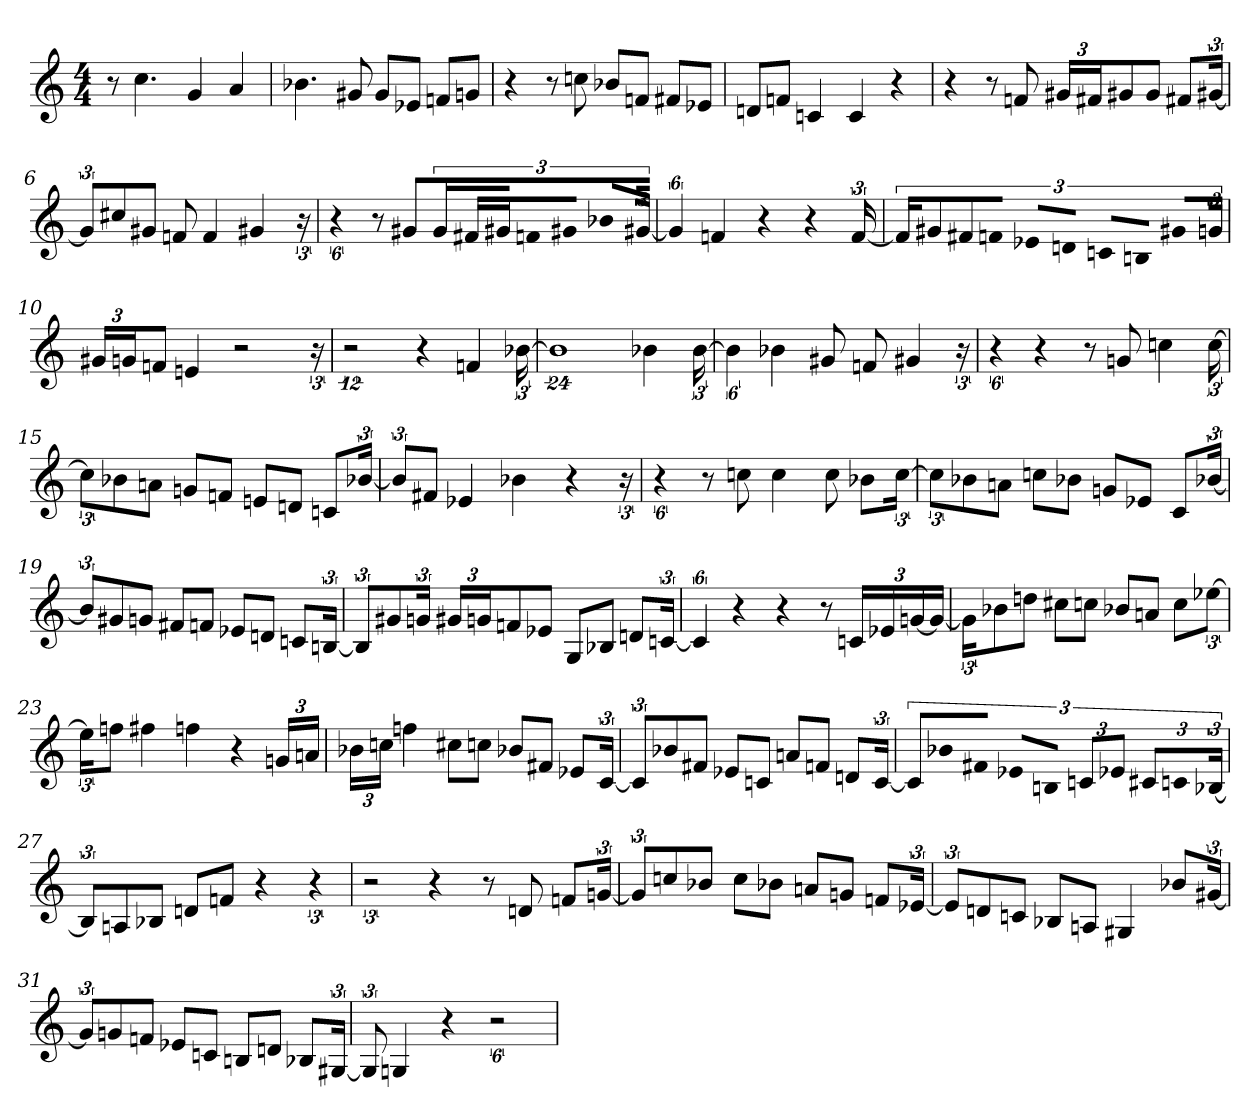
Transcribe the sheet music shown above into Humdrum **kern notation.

**kern
*part1
*staff1
*clefG2
*M4/4
=1
8r
4.cc
4g
4a
=2
4.b-X
8g#X
8g#/L
8e-X/J
8fn/L
8gn/J
=3
4r
8r
8ccn
8b-X/L
8fn/J
8f#X/L
8e-X/J
=4
8dn/L
8fn/J
4cn
4c
4r
=5
4r
8r
8fn
24g#X/LL
24f#X/J
8g#X/
8g#/J
8f#X/L
[24g#X/Jk
=6
12g#/L]
8cc#X/
8g#X/J
8fn
4f
4g#X
24r
=7
24%5r
8r
8g#X/L
24g#/Jk
24f#X/LL
24g#X/J
8fn/
8g#X/J
8b-X/L
[24g#X/Jk
=8
24%5g#]
4fn
4r
4r
[24f
=9
24f/KL]
12g#X/
12f#X/
8fn/J
8e-X/L
8dn/J
8cn/L
8Bn/J
8g#X/L
24gn/Jk
=10
24g#X/LL
24gn/J
8fn/J
4en
2r
24r
=11
24%11r
4r
4fn
[24b-X
=12
24%17b-]
4b-X
[24b-
=13
24%5b-]
4b-X
8g#X
8fn
4g#X
24r
=14
24%5r
4r
8r
8gn
4ccn
[24cc
=15
12cc\L]
8b-X\
8an\J
8gn/L
8fn/J
8en/L
8dn/J
8cn/L
[24b-X/Jk
=16
12b-/L]
8f#X/J
4e-X
4b-X
4r
24r
=17
24%5r
8r
8ccn
4cc
8cc
8b-X\L
[24cc\Jk
=18
12cc\L]
8b-X\
8an\J
8ccn\L
8b-X\J
8gn/L
8e-X/J
8c/L
[24b-X/Jk
=19
12b-/L]
8g#X/
8gn/J
8f#X/L
8fn/J
8e-X/L
8dn/J
8cn/L
[24Bn/Jk
=20
12B/L]
8g#X/
24gn/Jk
24g#X/LL
24gn/J
8fn/
8e-X/J
8G/L
8B-X/J
8dn/L
[24cn/Jk
=21
24%5c]
4r
4r
8r
24cn/LL
24e-X/
[24gn/
24g/JJ_
=22
24g\KL]
8b-X\
8ddn\J
8cc#X\L
8ccn\J
8b-X/L
8an/J
8cc\L
[12ee-X\J
=23
24ee-\KL]
8ffn\J
4ff#X
4ffn
4r
24gn/LL
24an/JJ
=24
24b-X\LL
24ccn\JJ
4ffn
8cc#X\L
8ccn\J
8b-X/L
8f#X/J
8e-X/L
[24c/Jk
=25
12c/L]
8b-X/
8f#X/J
8e-X/L
8cn/J
8an/L
8fn/J
8dn/L
[24c/Jk
=26
12c/L]
8b-X/
8f#X/J
8e-X/L
8Bn/J
12cn/L
12e-X/J
12c#X/L
8cn/
[24B-X/Jk
=27
12B-/L]
8An/
8B-X/J
8dn/L
8fn/J
4r
6r
=28
3r
4r
8r
8dn
8fn/L
[24gn/Jk
=29
12g/L]
8ccn/
8b-X/J
8cc\L
8b-X\J
8an/L
8gn/J
8fn/L
[24e-X/Jk
=30
12e-/L]
8dn/
8cn/J
8B-X/L
8An/J
4G#X
8b-X/L
[24g#X/Jk
=31
12g#/L]
8gn/
8fn/J
8e-X/L
8cn/J
8Bn/L
8dn/J
8B-X/L
[24G#X/Jk
=32
12G#]
4Gn
4r
12%5r
=
*-
